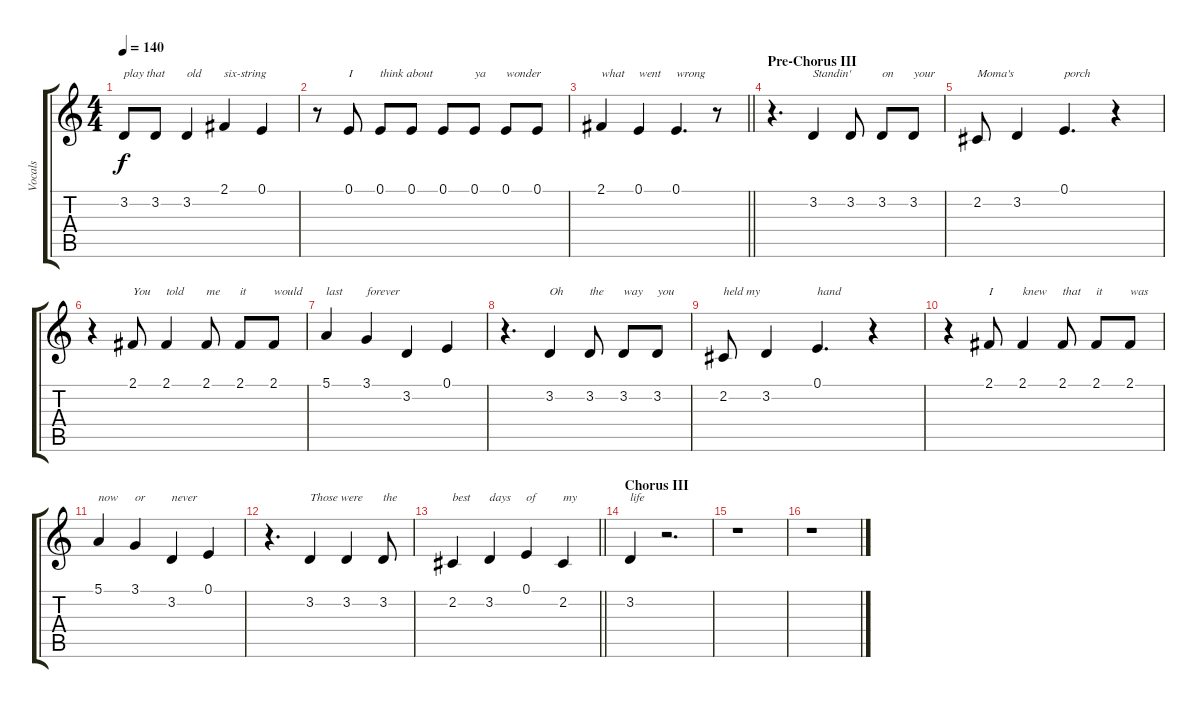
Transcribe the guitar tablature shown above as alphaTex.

\track ("Vocals" "Vocals") {instrument altosax}
\staff {score tabs}
\tuning (E4 B3 G3 D3 A2 E2) {hide}
\ts (4 4)
\tempo 140
\clef g2
\ks c
3.2.8{txt "play that" dy f} 3.2.8 3.2.4{txt "old"} 2.1.4{txt "six-string"} 0.1.4 |
r.8 0.1.8{txt "I"} 0.1.8{txt "think about"} 0.1.8 0.1.8 0.1.8{txt "ya"} 0.1.8{txt "wonder"} 0.1.8 |
\barLineRight lightlight
2.1.4{txt "what"} 0.1.4{txt "went"} 0.1.4{d txt "wrong"} r.8 |
\section ("" "Pre-Chorus III")
r.4{d} 3.2.4{txt "Standin'"} 3.2.8 3.2.8{txt "on"} 3.2.8{txt "your"} |
2.2.8{txt "Moma's"} 3.2.4 0.1.4{d txt "porch"} r.4 |
r.4 2.1.8{txt "You"} 2.1.4{txt "told"} 2.1.8{txt "me"} 2.1.8{txt "it"} 2.1.8{txt "would"} |
5.1.4{txt "last"} 3.1.4{txt "forever"} 3.2.4 0.1.4 |
r.4{d} 3.2.4{txt "Oh"} 3.2.8{txt "the"} 3.2.8{txt "way"} 3.2.8{txt "you"} |
2.2.8{txt "held my"} 3.2.4 0.1.4{d txt "hand"} r.4 |
r.4 2.1.8{txt "I"} 2.1.4{txt "knew"} 2.1.8{txt "that"} 2.1.8{txt "it"} 2.1.8{txt "was"} |
5.1.4{txt "now"} 3.1.4{txt "or"} 3.2.4{txt "never"} 0.1.4 |
r.4{d} 3.2.4{txt "Those were"} 3.2.4 3.2.8{txt "the"} |
\barLineRight lightlight
2.2.4{txt "best"} 3.2.4{txt "days"} 0.1.4{txt "of"} 2.2.4{txt "my"} |
\section ("" "Chorus III")
3.2.4{txt "life"} r.2{d} |
r.1 |
r.1
